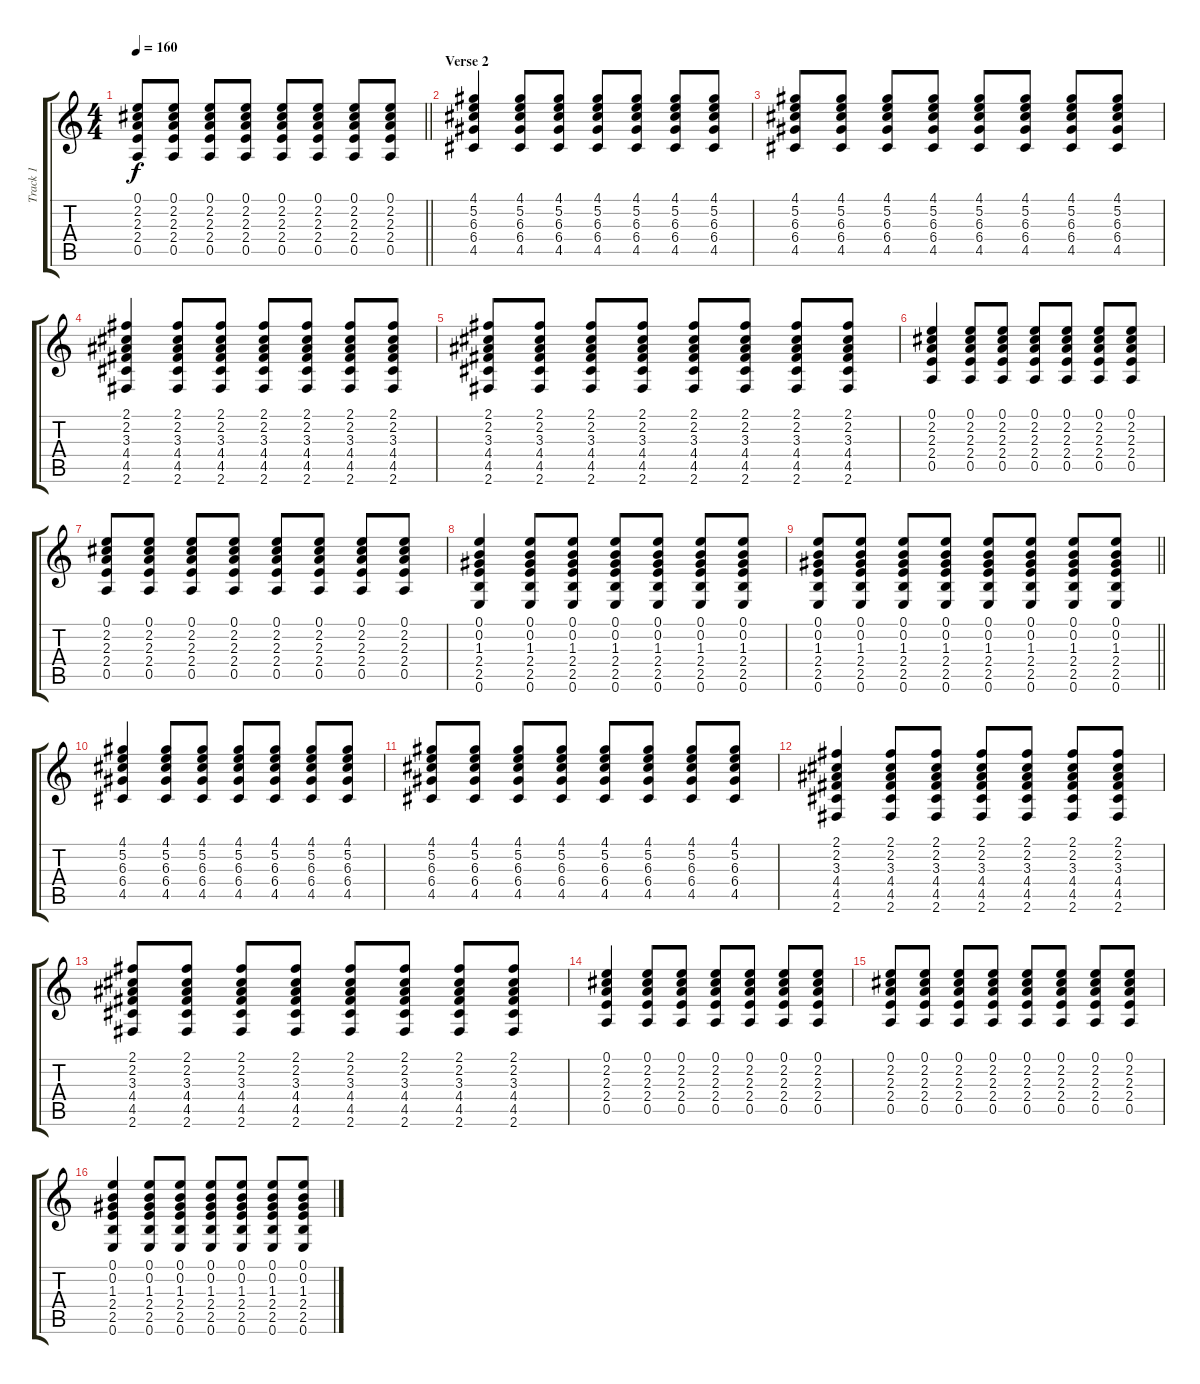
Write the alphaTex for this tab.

\track ("Track 1" "Track 1") {instrument acousticguitarsteel}
\staff {score tabs}
\tuning (E4 B3 G3 D3 A2 E2) {hide}
\ts (4 4)
\tempo 160
\clef g2
\barLineRight lightlight
\ks c
(0.1 2.2 2.3 2.4 0.5).8{dy f} (0.1 2.2 2.3 2.4 0.5).8 (0.1 2.2 2.3 2.4 0.5).8 (0.1 2.2 2.3 2.4 0.5).8 (0.1 2.2 2.3 2.4 0.5).8 (0.1 2.2 2.3 2.4 0.5).8 (0.1 2.2 2.3 2.4 0.5).8 (0.1 2.2 2.3 2.4 0.5).8 |
\section ("" "Verse 2")
(4.1 5.2 6.3 6.4 4.5).4 (4.1 5.2 6.3 6.4 4.5).8 (4.1 5.2 6.3 6.4 4.5).8 (4.1 5.2 6.3 6.4 4.5).8 (4.1 5.2 6.3 6.4 4.5).8 (4.1 5.2 6.3 6.4 4.5).8 (4.1 5.2 6.3 6.4 4.5).8 |
(4.1 5.2 6.3 6.4 4.5).8 (4.1 5.2 6.3 6.4 4.5).8 (4.1 5.2 6.3 6.4 4.5).8 (4.1 5.2 6.3 6.4 4.5).8 (4.1 5.2 6.3 6.4 4.5).8 (4.1 5.2 6.3 6.4 4.5).8 (4.1 5.2 6.3 6.4 4.5).8 (4.1 5.2 6.3 6.4 4.5).8 |
(2.1 2.2 3.3 4.4 4.5 2.6).4 (2.1 2.2 3.3 4.4 4.5 2.6).8 (2.1 2.2 3.3 4.4 4.5 2.6).8 (2.1 2.2 3.3 4.4 4.5 2.6).8 (2.1 2.2 3.3 4.4 4.5 2.6).8 (2.1 2.2 3.3 4.4 4.5 2.6).8 (2.1 2.2 3.3 4.4 4.5 2.6).8 |
(2.1 2.2 3.3 4.4 4.5 2.6).8 (2.1 2.2 3.3 4.4 4.5 2.6).8 (2.1 2.2 3.3 4.4 4.5 2.6).8 (2.1 2.2 3.3 4.4 4.5 2.6).8 (2.1 2.2 3.3 4.4 4.5 2.6).8 (2.1 2.2 3.3 4.4 4.5 2.6).8 (2.1 2.2 3.3 4.4 4.5 2.6).8 (2.1 2.2 3.3 4.4 4.5 2.6).8 |
(0.1 2.2 2.3 2.4 0.5).4 (0.1 2.2 2.3 2.4 0.5).8 (0.1 2.2 2.3 2.4 0.5).8 (0.1 2.2 2.3 2.4 0.5).8 (0.1 2.2 2.3 2.4 0.5).8 (0.1 2.2 2.3 2.4 0.5).8 (0.1 2.2 2.3 2.4 0.5).8 |
(0.1 2.2 2.3 2.4 0.5).8 (0.1 2.2 2.3 2.4 0.5).8 (0.1 2.2 2.3 2.4 0.5).8 (0.1 2.2 2.3 2.4 0.5).8 (0.1 2.2 2.3 2.4 0.5).8 (0.1 2.2 2.3 2.4 0.5).8 (0.1 2.2 2.3 2.4 0.5).8 (0.1 2.2 2.3 2.4 0.5).8 |
(0.1 0.2 1.3 2.4 2.5 0.6).4 (0.1 0.2 1.3 2.4 2.5 0.6).8 (0.1 0.2 1.3 2.4 2.5 0.6).8 (0.1 0.2 1.3 2.4 2.5 0.6).8 (0.1 0.2 1.3 2.4 2.5 0.6).8 (0.1 0.2 1.3 2.4 2.5 0.6).8 (0.1 0.2 1.3 2.4 2.5 0.6).8 |
\barLineRight lightlight
(0.1 0.2 1.3 2.4 2.5 0.6).8 (0.1 0.2 1.3 2.4 2.5 0.6).8 (0.1 0.2 1.3 2.4 2.5 0.6).8 (0.1 0.2 1.3 2.4 2.5 0.6).8 (0.1 0.2 1.3 2.4 2.5 0.6).8 (0.1 0.2 1.3 2.4 2.5 0.6).8 (0.1 0.2 1.3 2.4 2.5 0.6).8 (0.1 0.2 1.3 2.4 2.5 0.6).8 |
(4.1 5.2 6.3 6.4 4.5).4 (4.1 5.2 6.3 6.4 4.5).8 (4.1 5.2 6.3 6.4 4.5).8 (4.1 5.2 6.3 6.4 4.5).8 (4.1 5.2 6.3 6.4 4.5).8 (4.1 5.2 6.3 6.4 4.5).8 (4.1 5.2 6.3 6.4 4.5).8 |
(4.1 5.2 6.3 6.4 4.5).8 (4.1 5.2 6.3 6.4 4.5).8 (4.1 5.2 6.3 6.4 4.5).8 (4.1 5.2 6.3 6.4 4.5).8 (4.1 5.2 6.3 6.4 4.5).8 (4.1 5.2 6.3 6.4 4.5).8 (4.1 5.2 6.3 6.4 4.5).8 (4.1 5.2 6.3 6.4 4.5).8 |
(2.1 2.2 3.3 4.4 4.5 2.6).4 (2.1 2.2 3.3 4.4 4.5 2.6).8 (2.1 2.2 3.3 4.4 4.5 2.6).8 (2.1 2.2 3.3 4.4 4.5 2.6).8 (2.1 2.2 3.3 4.4 4.5 2.6).8 (2.1 2.2 3.3 4.4 4.5 2.6).8 (2.1 2.2 3.3 4.4 4.5 2.6).8 |
(2.1 2.2 3.3 4.4 4.5 2.6).8 (2.1 2.2 3.3 4.4 4.5 2.6).8 (2.1 2.2 3.3 4.4 4.5 2.6).8 (2.1 2.2 3.3 4.4 4.5 2.6).8 (2.1 2.2 3.3 4.4 4.5 2.6).8 (2.1 2.2 3.3 4.4 4.5 2.6).8 (2.1 2.2 3.3 4.4 4.5 2.6).8 (2.1 2.2 3.3 4.4 4.5 2.6).8 |
(0.1 2.2 2.3 2.4 0.5).4 (0.1 2.2 2.3 2.4 0.5).8 (0.1 2.2 2.3 2.4 0.5).8 (0.1 2.2 2.3 2.4 0.5).8 (0.1 2.2 2.3 2.4 0.5).8 (0.1 2.2 2.3 2.4 0.5).8 (0.1 2.2 2.3 2.4 0.5).8 |
(0.1 2.2 2.3 2.4 0.5).8 (0.1 2.2 2.3 2.4 0.5).8 (0.1 2.2 2.3 2.4 0.5).8 (0.1 2.2 2.3 2.4 0.5).8 (0.1 2.2 2.3 2.4 0.5).8 (0.1 2.2 2.3 2.4 0.5).8 (0.1 2.2 2.3 2.4 0.5).8 (0.1 2.2 2.3 2.4 0.5).8 |
(0.1 0.2 1.3 2.4 2.5 0.6).4 (0.1 0.2 1.3 2.4 2.5 0.6).8 (0.1 0.2 1.3 2.4 2.5 0.6).8 (0.1 0.2 1.3 2.4 2.5 0.6).8 (0.1 0.2 1.3 2.4 2.5 0.6).8 (0.1 0.2 1.3 2.4 2.5 0.6).8 (0.1 0.2 1.3 2.4 2.5 0.6).8
